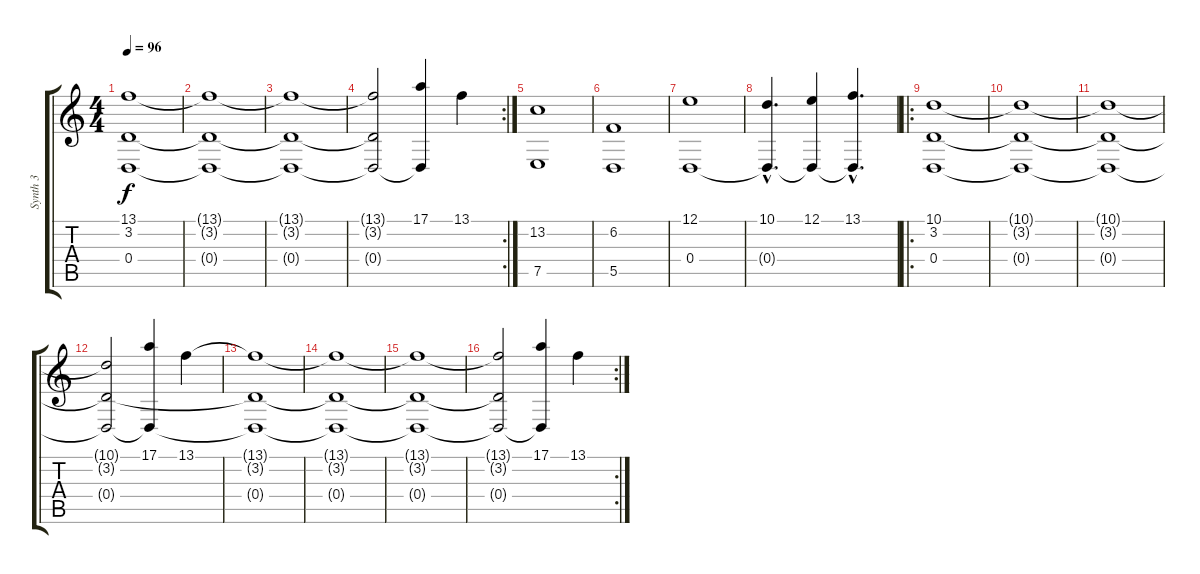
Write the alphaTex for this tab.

\track ("Synth 3" "Synth 3") {instrument pad8sweep}
\staff {score tabs}
\tuning (E4 B3 G3 D3 A2 E2) {hide}
\ts (4 4)
\tempo 96
\clef g2
\ks c
(13.1{t} 3.2{t} 0.4{t}).1{dy f} |
(13.1{t} 3.2{t} 0.4{t}).1 |
(13.1{t} 3.2{t} 0.4{t}).1 |
\rc 2
(13.1{t} 3.2{t} 0.4{t}).2 (17.1 0.4{t}).4 13.1.4 |
(13.2 7.5).1 |
(6.2 5.5).1 |
(12.1 0.4).1 |
(10.1{hac} 0.4{hac t}).4{d} (12.1 0.4{t}).4 (13.1{hac} 0.4{hac t}).4{d} |
\ro
(10.1 3.2 0.4).1 |
(10.1{t} 3.2{t} 0.4{t}).1 |
(10.1{t} 3.2{t} 0.4{t}).1 |
(10.1{t} 3.2{t} 0.4{t}).2 (17.1 0.4{t}).4 13.1.4 |
(13.1{t} 3.2{t} 0.4{t}).1 |
(13.1{t} 3.2{t} 0.4{t}).1 |
(13.1{t} 3.2{t} 0.4{t}).1 |
\rc 2
(13.1{t} 3.2{t} 0.4{t}).2 (17.1 0.4{t}).4 13.1.4
